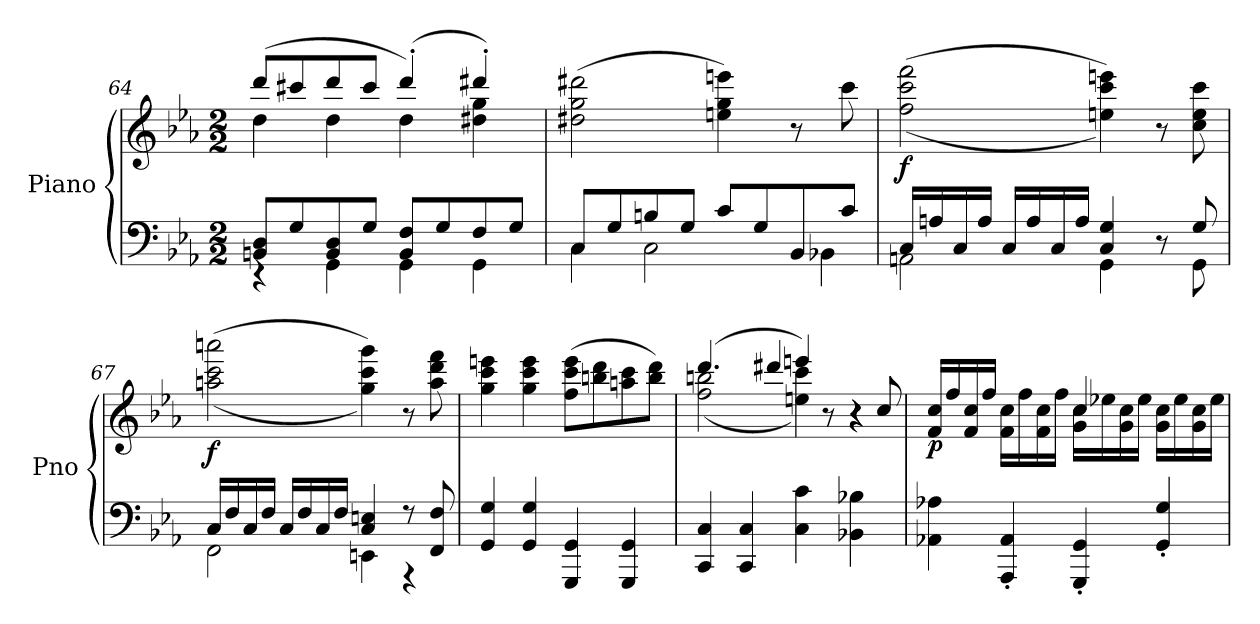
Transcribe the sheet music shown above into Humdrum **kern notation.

**kern	**kern	**dynam
*part1	*part1	*part1
*staff2	*staff1	*staff1/2
*I"Piano	*	*
*I'Pno	*	*
*clefF4	*clefG2	*
*k[b-e-a-]	*k[b-e-a-]	*
*M2/2	*M2/2	*
=64	=64	=64
*^	*^	*
8BBn/ 8D/L	4rEE	(>8ddd/L	4dd\	.
8G/	.	8ccc#X/	.	.
8BB/ 8D/	4GG\	8ddd/	4dd\	.
8G/J	.	8ccc#/J	.	.
8BB/ 8F/L	4GG\	(>4ddd'/)	4dd\	.
8G/	.	.	.	.
8F/	4GG\	4ddd#X'/)	4dd#X\ 4gg\	.
8G/J	.	.	.	.
*	*	*v	*v	*
=65	=65	=65	=65
8C/L	4C\	(>2dd#X\ 2gg\ 2ddd#X\	.
8G/	.	.	.
8Bn/	2C\	.	.
8G/J	.	.	.
8c/L	.	4een\ 4gg\ 4eeen\)	.
8G/	.	.	.
8BB-/	4BB-X\	8r	.
8c/J	.	8ccc\	.
!!LO:PB:g=z
=66	=66	=66	=66
!	!	!	!LO:DY:b
16C/LL	2AAn\	(>(<2ff\ 2ccc\ 2fff\	f
16An/	.	.	.
16C/	.	.	.
16A/JJ	.	.	.
16C/LL	.	.	.
16A/	.	.	.
16C/	.	.	.
16A/JJ	.	.	.
4C/ 4G/	4GG\	4een\ 4ccc\ 4eeen\))	.
8r	8ryy	8r	.
8G/	8GG\	8cc\ 8ee\ 8ccc\	.
=67	=67	=67	=67
!	!	!	!LO:DY:b
16C/LL	2FF\	(>(<2aan\ 2ccc\ 2aaan\	f
16F/	.	.	.
16C/	.	.	.
16F/JJ	.	.	.
16C/LL	.	.	.
16F/	.	.	.
16C/	.	.	.
16F/JJ	.	.	.
4C/ 4En/	4EEn\	4gg\ 4ccc\ 4ggg\))	.
8r	4r	8r	.
8FF/ 8F/	.	8aa\ 8ddd\ 8fff\	.
*v	*v	*	*
=68	=68	=68
4GG/ 4G/	4gg\ 4ccc\ 4eeen\	.
4GG/ 4G/	4gg\ 4ccc\ 4eee\	.
4GGG/ 4GG/	(>8ff\ 8ccc\ 8eee\L	.
.	8bbn\ 8ddd\	.
4GGG/ 4GG/	8aan\ 8ccc\	.
.	8bb\ 8ddd\J)	.
=69	=69	=69
*	*^	*
*	*	*^	*
4CC/ 4C/	(>4.ddd/	(<2ff\ 2bbn\	2ryy	.
4CC/ 4C/	.	.	.	.
.	4ddd#X/	.	.	.
4C\ 4c\	.	4een\ 4ccc\)	4eeen/)	.
.	8r	.	.	.
4BB-X\ 4B-X\	8ryy	4r	4r	.
.	8cc/	.	.	.
*	*	*v	*v	*
!!LO:LB:g=z
=70	=70	=70	=70
!	!	!	!LO:DY:b
4AA-X\ 4A-X\	16f/ 16cc/LL	2ryy	p
.	16ff/	.	.
.	16f/ 16cc/	.	.
.	16ff/JJ	.	.
4AAA-/' 4AA-/'	16f\ 16cc\LL	.	.
.	16ff\	.	.
.	16f\ 16cc\	.	.
.	16ff\JJ	.	.
4GGG/' 4GG/'	16g\ 16cc\LL	4cc/	.
.	16ee-X\	.	.
.	16g\ 16cc\	.	.
.	16ee-\JJ	.	.
4GG/' 4G/'	16g\ 16cc\LL	4ryy	.
.	16ee-\	.	.
.	16g\ 16cc\	.	.
.	16ee-\JJ	.	.
*	*v	*v	*
=	=	=
*-	*-	*-
